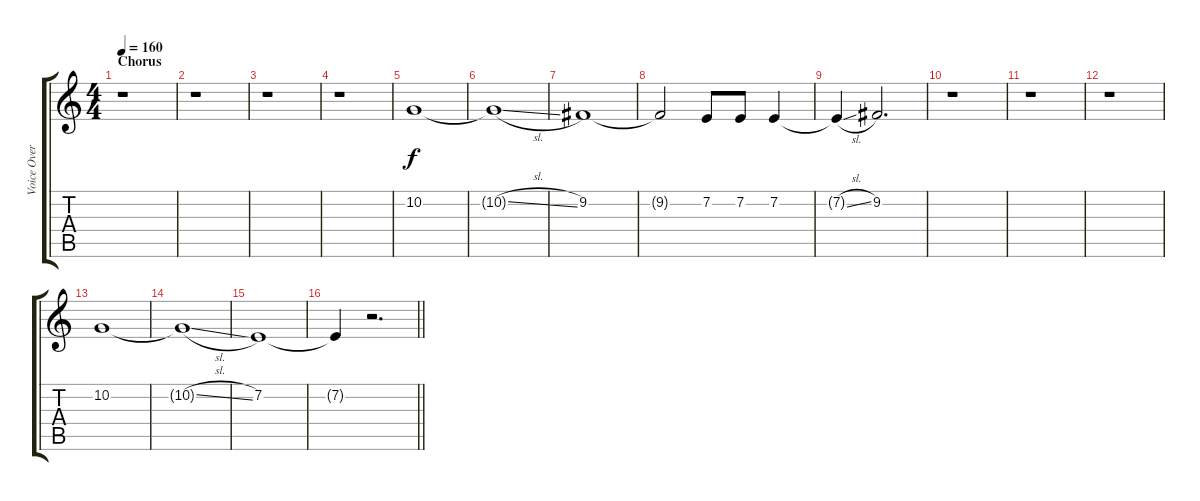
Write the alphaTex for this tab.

\track ("Voice Overdub" "Voice Over") {instrument violin}
\staff {score tabs}
\tuning (D4 A3 F3 C3 G2 C2) {hide}
\ts (4 4)
\section ("" "Chorus")
\tempo 160
\clef g2
\ks c
r.1{dy f} |
r.1 |
r.1 |
r.1 |
10.2.1 |
10.2{sl t}.1 |
9.2.1 |
9.2{t}.2 7.2.8 7.2.8 7.2.4 |
7.2{sl t}.4 9.2.2{d} |
r.1 |
r.1 |
r.1 |
10.2.1 |
10.2{sl t}.1 |
7.2.1 |
\barLineRight lightlight
7.2{t}.4 r.2{d}
